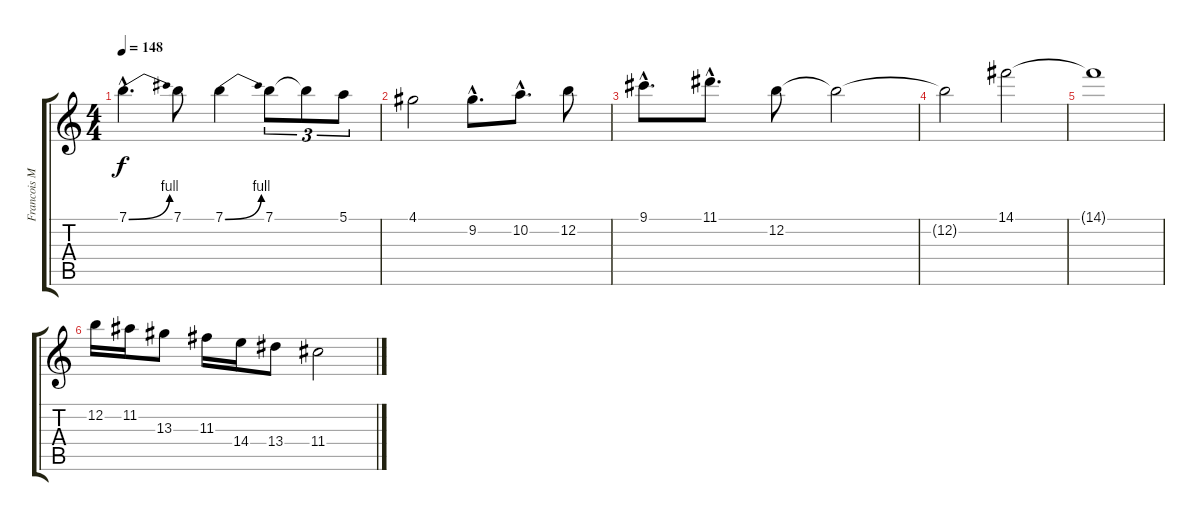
\track ("Francois Merle" "Francois M") {instrument distortionguitar}
\staff {score tabs}
\tuning (E4 B3 G3 D3 A2 E2) {hide}
\ts (4 4)
\tempo 148
\clef g2
\ks c
7.1{be (bend 0 0 60 4) hac}.4{d dy f} 7.1.8 7.1{be (bend 0 0 60 4)}.4 7.1.8{tu (3 2)} 7.1{t}.8{tu (3 2)} 5.1.8{tu (3 2)} |
4.1.2 9.2{hac}.8{d} 10.2{hac}.8{d} 12.2.8 |
9.1{hac}.8{d} 11.1{hac}.8{d} 12.2.8 12.2{t}.2 |
12.2{t}.2 14.1.2 |
14.1{t}.1 |
12.2.16 11.2.16 13.3.8 11.3.16 14.4.16 13.4.8 11.4.2
